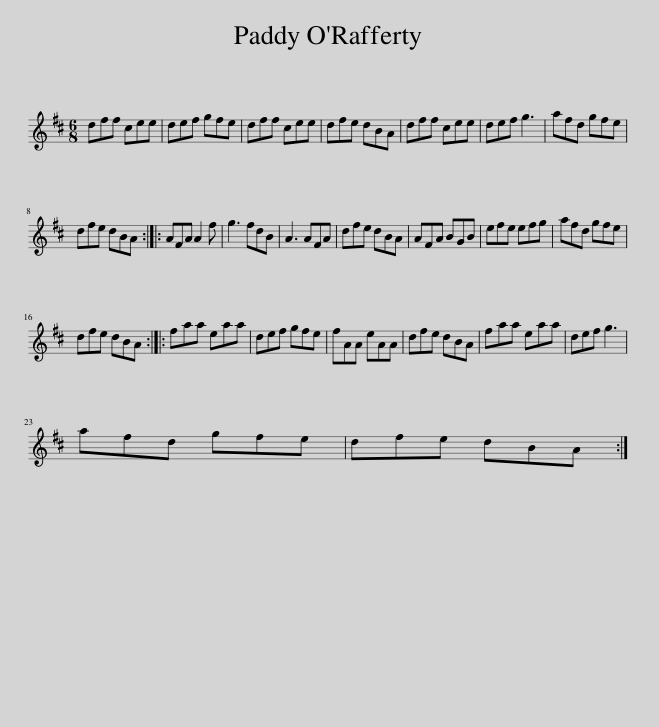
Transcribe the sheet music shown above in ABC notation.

X:1
L:1/8
M:6/8
I:linebreak $
K:D
V:1 treble
V:1
 dff cee | def gfe | dff cee | dfe dBA | dff cee | %5
 def g3 | afd gfe |$ dfe dBA :: AFA A2 f | g3 fdB | %10
 A3 AFA | dfe dBA | AFA BGB | efe efg | afd gfe |$ %15
 dfe dBA :: faa eaa | def gfe | fAA eAA | dfe dBA | %20
 faa eaa | def g3 |$ afd gfe | dfe dBA :| %24
